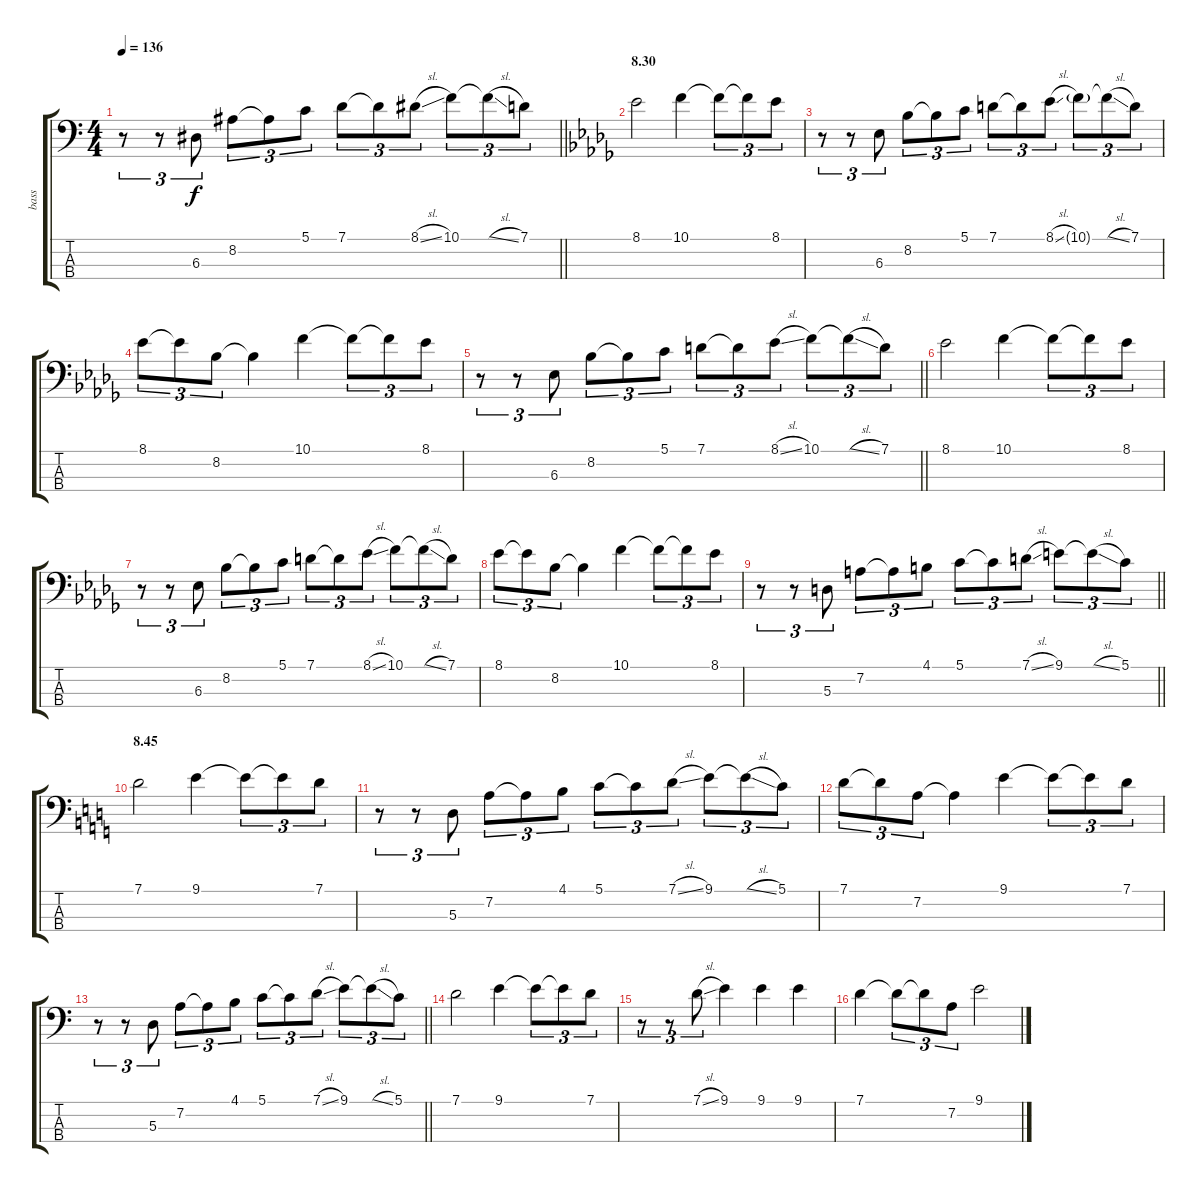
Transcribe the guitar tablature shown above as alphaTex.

\track ("bass" "bass") {instrument acousticbass}
\staff {score tabs}
\tuning (G2 D2 A1 E1) {hide}
\ts (4 4)
\tempo 136
\clef f4
\barLineRight lightlight
\ks c
r.8{tu (3 2) dy f} r.8{tu (3 2)} 6.3.8{tu (3 2)} 8.2.8{tu (3 2)} 8.2{t}.8{tu (3 2)} 5.1.8{tu (3 2)} 7.1.8{tu (3 2)} 7.1{t}.8{tu (3 2)} 8.1{sl}.8{tu (3 2)} 10.1.8{tu (3 2)} 10.1{sl t}.8{tu (3 2)} 7.1.8{tu (3 2)} |
\section ("" "8.30")
\ks db
8.1.2 10.1.4 10.1{t}.8{tu (3 2)} 10.1{t}.8{tu (3 2)} 8.1.8{tu (3 2)} |
r.8{tu (3 2)} r.8{tu (3 2)} 6.3.8{tu (3 2)} 8.2.8{tu (3 2)} 8.2{t}.8{tu (3 2)} 5.1.8{tu (3 2)} 7.1.8{tu (3 2)} 7.1{t}.8{tu (3 2)} 8.1{sl}.8{tu (3 2)} 10.1{g}.8{tu (3 2)} 10.1{sl t}.8{tu (3 2)} 7.1.8{tu (3 2)} |
8.1.8{tu (3 2)} 8.1{t}.8{tu (3 2)} 8.2.8{tu (3 2)} 8.2{t}.4 10.1.4 10.1{t}.8{tu (3 2)} 10.1{t}.8{tu (3 2)} 8.1.8{tu (3 2)} |
\barLineRight lightlight
r.8{tu (3 2)} r.8{tu (3 2)} 6.3.8{tu (3 2)} 8.2.8{tu (3 2)} 8.2{t}.8{tu (3 2)} 5.1.8{tu (3 2)} 7.1.8{tu (3 2)} 7.1{t}.8{tu (3 2)} 8.1{sl}.8{tu (3 2)} 10.1.8{tu (3 2)} 10.1{sl t}.8{tu (3 2)} 7.1.8{tu (3 2)} |
8.1.2 10.1.4 10.1{t}.8{tu (3 2)} 10.1{t}.8{tu (3 2)} 8.1.8{tu (3 2)} |
r.8{tu (3 2)} r.8{tu (3 2)} 6.3.8{tu (3 2)} 8.2.8{tu (3 2)} 8.2{t}.8{tu (3 2)} 5.1.8{tu (3 2)} 7.1.8{tu (3 2)} 7.1{t}.8{tu (3 2)} 8.1{sl}.8{tu (3 2)} 10.1.8{tu (3 2)} 10.1{sl t}.8{tu (3 2)} 7.1.8{tu (3 2)} |
8.1.8{tu (3 2)} 8.1{t}.8{tu (3 2)} 8.2.8{tu (3 2)} 8.2{t}.4 10.1.4 10.1{t}.8{tu (3 2)} 10.1{t}.8{tu (3 2)} 8.1.8{tu (3 2)} |
\barLineRight lightlight
r.8{tu (3 2)} r.8{tu (3 2)} 5.3.8{tu (3 2)} 7.2.8{tu (3 2)} 7.2{t}.8{tu (3 2)} 4.1.8{tu (3 2)} 5.1.8{tu (3 2)} 5.1{t}.8{tu (3 2)} 7.1{sl}.8{tu (3 2)} 9.1.8{tu (3 2)} 9.1{sl t}.8{tu (3 2)} 5.1.8{tu (3 2)} |
\section ("" "8.45")
\ks c
7.1.2 9.1.4 9.1{t}.8{tu (3 2)} 9.1{t}.8{tu (3 2)} 7.1.8{tu (3 2)} |
r.8{tu (3 2)} r.8{tu (3 2)} 5.3.8{tu (3 2)} 7.2.8{tu (3 2)} 7.2{t}.8{tu (3 2)} 4.1.8{tu (3 2)} 5.1.8{tu (3 2)} 5.1{t}.8{tu (3 2)} 7.1{sl}.8{tu (3 2)} 9.1.8{tu (3 2)} 9.1{sl t}.8{tu (3 2)} 5.1.8{tu (3 2)} |
7.1.8{tu (3 2)} 7.1{t}.8{tu (3 2)} 7.2.8{tu (3 2)} 7.2{t}.4 9.1.4 9.1{t}.8{tu (3 2)} 9.1{t}.8{tu (3 2)} 7.1.8{tu (3 2)} |
\barLineRight lightlight
r.8{tu (3 2)} r.8{tu (3 2)} 5.3.8{tu (3 2)} 7.2.8{tu (3 2)} 7.2{t}.8{tu (3 2)} 4.1.8{tu (3 2)} 5.1.8{tu (3 2)} 5.1{t}.8{tu (3 2)} 7.1{sl}.8{tu (3 2)} 9.1.8{tu (3 2)} 9.1{sl t}.8{tu (3 2)} 5.1.8{tu (3 2)} |
7.1.2 9.1.4 9.1{t}.8{tu (3 2)} 9.1{t}.8{tu (3 2)} 7.1.8{tu (3 2)} |
r.8{tu (3 2)} r.8{tu (3 2)} 7.1{sl}.8{tu (3 2)} 9.1.4 9.1.4 9.1.4 |
7.1.4 7.1{t}.8{tu (3 2)} 7.1{t}.8{tu (3 2)} 7.2.8{tu (3 2)} 9.1.2
